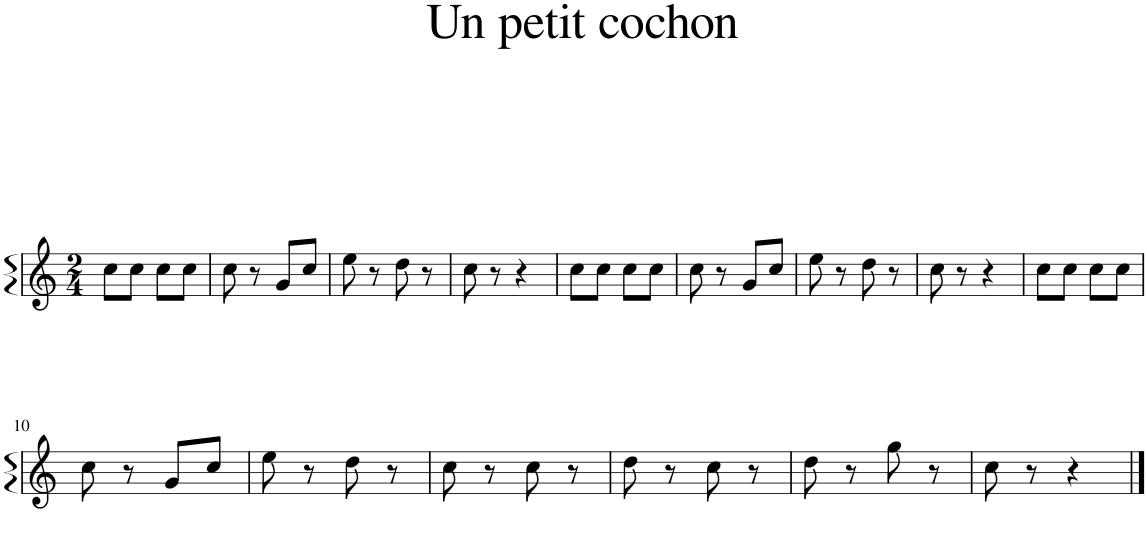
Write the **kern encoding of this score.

**kern
*part1
*staff1
*I"Harp
*I'Hrp.
*clefG2
*k[]
*M2/4
=1
8cc\L
8cc\J
8cc\L
8cc\J
=2
8cc\
8r
8g/L
8cc/J
=3
8ee\
8r
8dd\
8r
=4
8cc\
8r
4r
=5
8cc\L
8cc\J
8cc\L
8cc\J
=6
8cc\
8r
8g/L
8cc/J
=7
8ee\
8r
8dd\
8r
=8
8cc\
8r
4r
=9
8cc\L
8cc\J
8cc\L
8cc\J
!!LO:LB:g=z
=10
8cc\
8r
8g/L
8cc/J
=11
8ee\
8r
8dd\
8r
=12
8cc\
8r
8cc\
8r
=13
8dd\
8r
8cc\
8r
=14
8dd\
8r
8gg\
8r
=15
8cc\
8r
4r
==
*-
